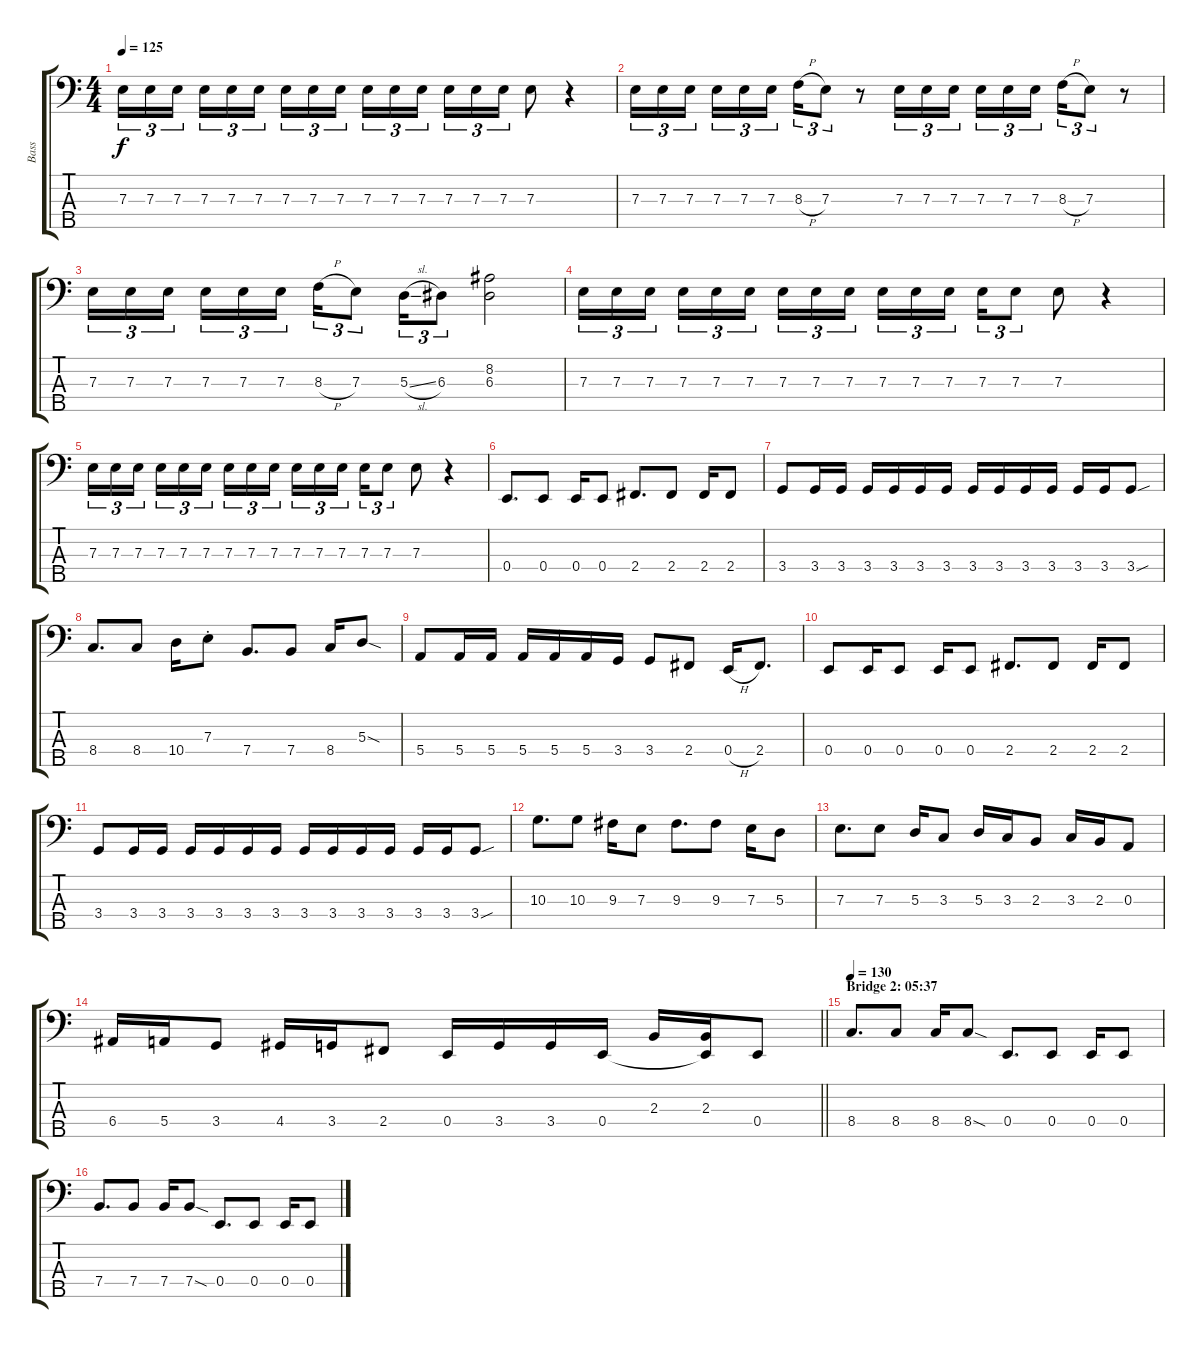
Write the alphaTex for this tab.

\track ("Bass" "Bass") {instrument electricbassfinger}
\staff {score tabs}
\tuning (G2 D2 A1 E1 B0) {hide}
\ts (4 4)
\tempo 125
\clef f4
\ks c
7.3.16{tu (3 2) dy f} 7.3.16{tu (3 2)} 7.3.16{tu (3 2) beam splitsecondary} 7.3.16{tu (3 2)} 7.3.16{tu (3 2)} 7.3.16{tu (3 2)} 7.3.16{tu (3 2)} 7.3.16{tu (3 2)} 7.3.16{tu (3 2) beam splitsecondary} 7.3.16{tu (3 2)} 7.3.16{tu (3 2)} 7.3.16{tu (3 2)} 7.3.16{tu (3 2)} 7.3.16{tu (3 2)} 7.3.16{tu (3 2)} 7.3.8 r.4 |
7.3.16{tu (3 2)} 7.3.16{tu (3 2)} 7.3.16{tu (3 2) beam splitsecondary} 7.3.16{tu (3 2)} 7.3.16{tu (3 2)} 7.3.16{tu (3 2)} 8.3{h}.16{tu (3 2)} 7.3.8{tu (3 2)} r.8 7.3.16{tu (3 2)} 7.3.16{tu (3 2)} 7.3.16{tu (3 2) beam splitsecondary} 7.3.16{tu (3 2)} 7.3.16{tu (3 2)} 7.3.16{tu (3 2)} 8.3{h}.16{tu (3 2)} 7.3.8{tu (3 2)} r.8 |
7.3.16{tu (3 2)} 7.3.16{tu (3 2)} 7.3.16{tu (3 2) beam splitsecondary} 7.3.16{tu (3 2)} 7.3.16{tu (3 2)} 7.3.16{tu (3 2)} 8.3{h}.16{tu (3 2)} 7.3.8{tu (3 2)} 5.3{sl}.16{tu (3 2)} 6.3.8{tu (3 2)} (8.2 6.3).2 |
7.3.16{tu (3 2)} 7.3.16{tu (3 2)} 7.3.16{tu (3 2) beam splitsecondary} 7.3.16{tu (3 2)} 7.3.16{tu (3 2)} 7.3.16{tu (3 2)} 7.3.16{tu (3 2)} 7.3.16{tu (3 2)} 7.3.16{tu (3 2) beam splitsecondary} 7.3.16{tu (3 2)} 7.3.16{tu (3 2)} 7.3.16{tu (3 2)} 7.3.16{tu (3 2)} 7.3.8{tu (3 2)} 7.3.8 r.4 |
7.3.16{tu (3 2)} 7.3.16{tu (3 2)} 7.3.16{tu (3 2) beam splitsecondary} 7.3.16{tu (3 2)} 7.3.16{tu (3 2)} 7.3.16{tu (3 2)} 7.3.16{tu (3 2)} 7.3.16{tu (3 2)} 7.3.16{tu (3 2) beam splitsecondary} 7.3.16{tu (3 2)} 7.3.16{tu (3 2)} 7.3.16{tu (3 2)} 7.3.16{tu (3 2)} 7.3.8{tu (3 2)} 7.3.8 r.4 |
0.4.8{d} 0.4.8 0.4.16 0.4.8 2.4.8{d} 2.4.8 2.4.16 2.4.8 |
3.4.8 3.4.16 3.4.16 3.4.16 3.4.16 3.4.16 3.4.16 3.4.16 3.4.16 3.4.16 3.4.16 3.4.16 3.4.16 3.4{sou}.8 |
8.4.8{d} 8.4.8 10.4.16 7.3{st}.8 7.4.8{d} 7.4.8 8.4.16 5.3{sod}.8 |
5.4.8 5.4.16 5.4.16 5.4.16 5.4.16 5.4.16 3.4.16 3.4.8 2.4.8 0.4{h}.16 2.4.8{d} |
0.4.8 0.4.16 0.4.8 0.4.16 0.4.8 2.4.8{d} 2.4.8 2.4.16 2.4.8 |
3.4.8 3.4.16 3.4.16 3.4.16 3.4.16 3.4.16 3.4.16 3.4.16 3.4.16 3.4.16 3.4.16 3.4.16 3.4.16 3.4{sou}.8 |
10.3.8{d} 10.3.8 9.3.16 7.3.8 9.3.8{d} 9.3.8 7.3.16 5.3.8 |
7.3.8{d} 7.3.8 5.3.16 3.3.8 5.3.16 3.3.16 2.3.8 3.3.16 2.3.16 0.3.8 |
\barLineRight lightlight
6.4.16 5.4.16 3.4.8 4.4.16 3.4.16 2.4.8 0.4.16 3.4.16 3.4.16 0.4.16 2.3.16 (2.3 0.4{t}).16 0.4.8 |
\section ("" "Bridge 2: 05:37")
\tempo 130
8.4.8{d} 8.4.8 8.4.16 8.4{sod}.8 0.4.8{d} 0.4.8 0.4.16 0.4.8 |
7.4.8{d} 7.4.8 7.4.16 7.4{sod}.8 0.4.8{d} 0.4.8 0.4.16 0.4.8
